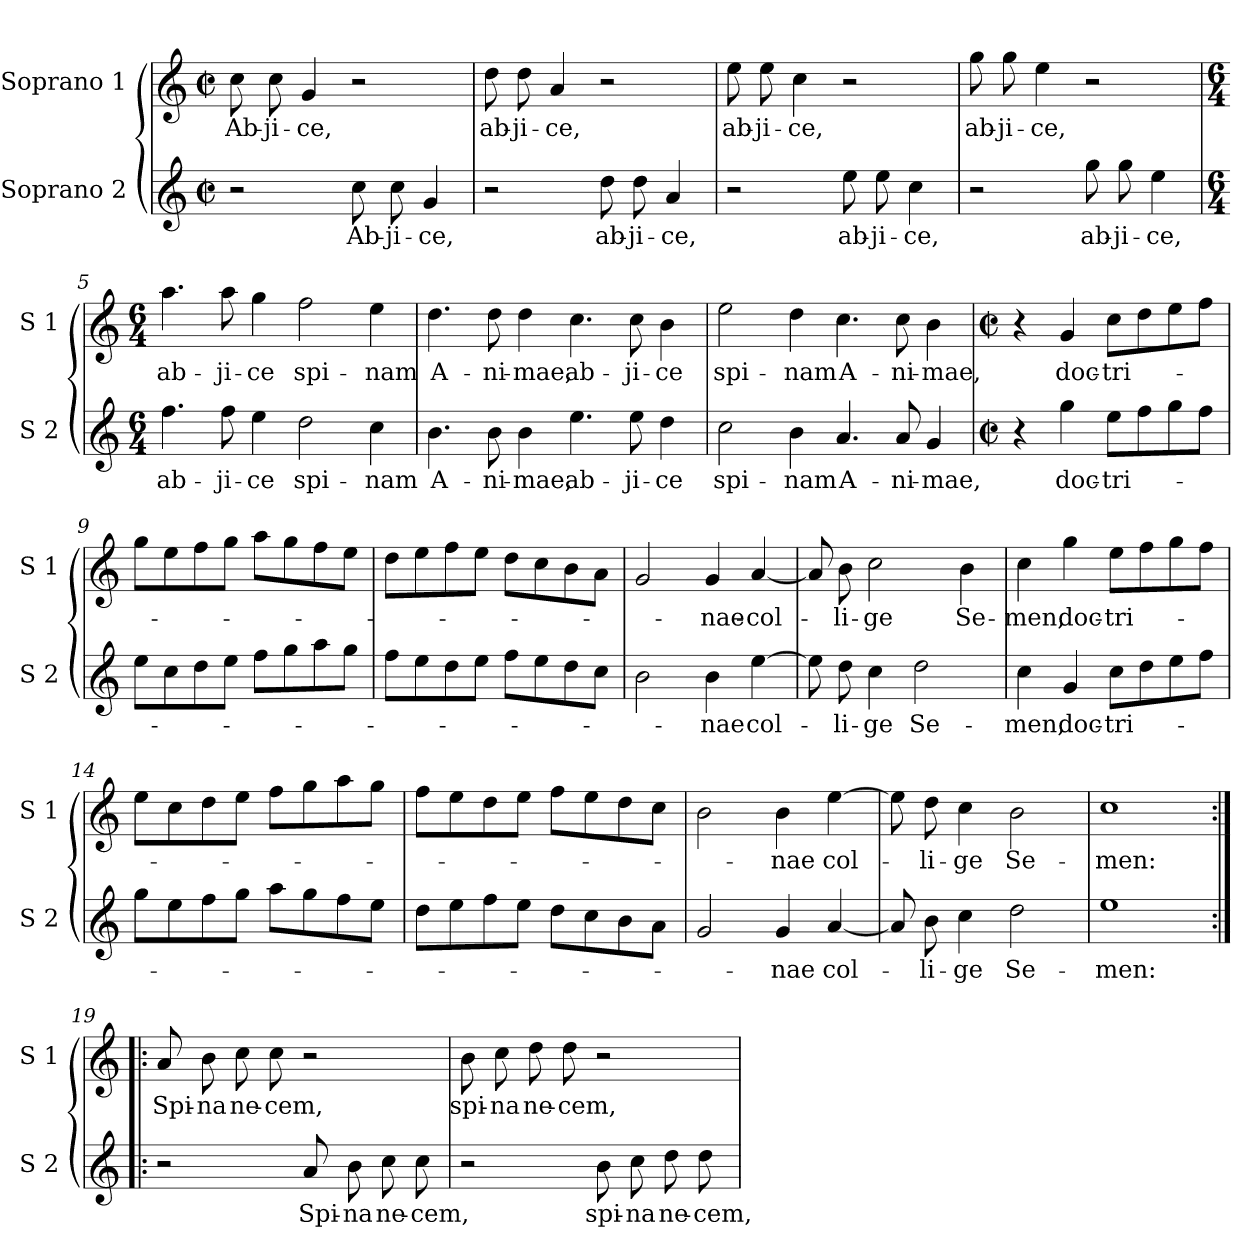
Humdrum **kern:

**kern	**text	**kern	**text
*part2	*part2	*part1	*part1
*staff2	*staff2	*staff1	*staff1
*I"Soprano 2	*	*I"Soprano 1	*
*I'S 2	*	*I'S 1	*
*clefG2	*	*clefG2	*
*k[]	*	*k[]	*
*C:	*	*C:	*
*M2/2	*	*M2/2	*
*met(c|)	*	*met(c|)	*
=1	=1	=1	=1
!	!	!	!LO:LY:b
2r	.	8cc\	Ab-
!	!	!	!LO:LY:b
.	.	8cc\	-ji-
!	!	!	!LO:LY:b
.	.	4g/	-ce,
!	!LO:LY:b	!	!
8cc\	Ab-	2r	.
!	!LO:LY:b	!	!
8cc\	-ji-	.	.
!	!LO:LY:b	!	!
4g/	-ce,	.	.
=2	=2	=2	=2
!	!	!	!LO:LY:b
2r	.	8dd\	ab-
!	!	!	!LO:LY:b
.	.	8dd\	-ji-
!	!	!	!LO:LY:b
.	.	4a/	-ce,
!	!LO:LY:b	!	!
8dd\	ab-	2r	.
!	!LO:LY:b	!	!
8dd\	-ji-	.	.
!	!LO:LY:b	!	!
4a/	-ce,	.	.
=3	=3	=3	=3
!	!	!	!LO:LY:b
2r	.	8ee\	ab-
!	!	!	!LO:LY:b
.	.	8ee\	-ji-
!	!	!	!LO:LY:b
.	.	4cc\	-ce,
!	!LO:LY:b	!	!
8ee\	ab-	2r	.
!	!LO:LY:b	!	!
8ee\	-ji-	.	.
!	!LO:LY:b	!	!
4cc\	-ce,	.	.
=4	=4	=4	=4
!	!	!	!LO:LY:b
2r	.	8gg\	ab-
!	!	!	!LO:LY:b
.	.	8gg\	-ji-
!	!	!	!LO:LY:b
.	.	4ee\	-ce,
!	!LO:LY:b	!	!
8gg\	ab-	2r	.
!	!LO:LY:b	!	!
8gg\	-ji-	.	.
!	!LO:LY:b	!	!
4ee\	-ce,	.	.
!!LO:LB:g=z
=5	=5	=5	=5
*M6/4	*	*M6/4	*
!	!LO:LY:b	!	!LO:LY:b
4.ff\	ab-	4.aa\	ab-
!	!LO:LY:b	!	!LO:LY:b
8ff\	-ji-	8aa\	-ji-
!	!LO:LY:b	!	!LO:LY:b
4ee\	-ce	4gg\	-ce
!	!LO:LY:b	!	!LO:LY:b
2dd\	spi-	2ff\	spi-
!	!LO:LY:b	!	!LO:LY:b
4cc\	-nam	4ee\	-nam
=6	=6	=6	=6
!	!LO:LY:b	!	!LO:LY:b
4.b\	A-	4.dd\	A-
!	!LO:LY:b	!	!LO:LY:b
8b\	-ni-	8dd\	-ni-
!	!LO:LY:b	!	!LO:LY:b
4b\	-mae,	4dd\	-mae,
!	!LO:LY:b	!	!LO:LY:b
4.ee\	ab-	4.cc\	ab-
!	!LO:LY:b	!	!LO:LY:b
8ee\	-ji-	8cc\	-ji-
!	!LO:LY:b	!	!LO:LY:b
4dd\	-ce	4b\	-ce
=7	=7	=7	=7
!	!LO:LY:b	!	!LO:LY:b
2cc\	spi-	2ee\	spi-
!	!LO:LY:b	!	!LO:LY:b
4b\	-nam	4dd\	-nam
!	!LO:LY:b	!	!LO:LY:b
4.a/	A-	4.cc\	A-
!	!LO:LY:b	!	!LO:LY:b
8a/	-ni-	8cc\	-ni-
!	!LO:LY:b	!	!LO:LY:b
4g/	-mae,	4b\	-mae,
=8	=8	=8	=8
*M2/2	*	*M2/2	*
*met(c|)	*	*met(c|)	*
4r	.	4r	.
!	!LO:LY:b	!	!LO:LY:b
4gg\	doc-	4g/	doc-
!	!LO:LY:b	!	!LO:LY:b
8ee\L	-tri-	8cc\L	-tri-
8ff\	.	8dd\	.
8gg\	.	8ee\	.
8ff\J	.	8ff\J	.
!!LO:LB:g=z
=9	=9	=9	=9
8ee\L	.	8gg\L	.
8cc\	.	8ee\	.
8dd\	.	8ff\	.
8ee\J	.	8gg\J	.
8ff\L	.	8aa\L	.
8gg\	.	8gg\	.
8aa\	.	8ff\	.
8gg\J	.	8ee\J	.
=10	=10	=10	=10
8ff\L	.	8dd\L	.
8ee\	.	8ee\	.
8dd\	.	8ff\	.
8ee\J	.	8ee\J	.
8ff\L	.	8dd\L	.
8ee\	.	8cc\	.
8dd\	.	8b\	.
8cc\J	.	8a\J	.
=11	=11	=11	=11
2b\	.	2g/	.
!	!LO:LY:b	!	!LO:LY:b
4b\	-nae	4g/	-nae-
!	!LO:LY:b	!	!LO:LY:b
[4ee\	col-	[4a/	-col-
=12	=12	=12	=12
8ee\]	.	8a/]	.
!	!LO:LY:b	!	!LO:LY:b
8dd\	-li-	8b\	-li-
!	!LO:LY:b	!	!LO:LY:b
4cc\	-ge	2cc\	-ge
!	!LO:LY:b	!	!
2dd\	Se-	.	.
!	!	!	!LO:LY:b
.	.	4b\	Se-
=13	=13	=13	=13
!	!LO:LY:b	!	!LO:LY:b
4cc\	-men,	4cc\	-men,
!	!LO:LY:b	!	!LO:LY:b
4g/	doc-	4gg\	doc-
!	!LO:LY:b	!	!LO:LY:b
8cc\L	-tri-	8ee\L	-tri-
8dd\	.	8ff\	.
8ee\	.	8gg\	.
8ff\J	.	8ff\J	.
!!LO:LB:g=z
=14	=14	=14	=14
8gg\L	.	8ee\L	.
8ee\	.	8cc\	.
8ff\	.	8dd\	.
8gg\J	.	8ee\J	.
8aa\L	.	8ff\L	.
8gg\	.	8gg\	.
8ff\	.	8aa\	.
8ee\J	.	8gg\J	.
=15	=15	=15	=15
8dd\L	.	8ff\L	.
8ee\	.	8ee\	.
8ff\	.	8dd\	.
8ee\J	.	8ee\J	.
8dd\L	.	8ff\L	.
8cc\	.	8ee\	.
8b\	.	8dd\	.
8a\J	.	8cc\J	.
=16	=16	=16	=16
2g/	.	2b\	.
!	!LO:LY:b	!	!LO:LY:b
4g/	-nae	4b\	-nae
!	!LO:LY:b	!	!LO:LY:b
[4a/	col-	[4ee\	col-
=17	=17	=17	=17
8a/]	.	8ee\]	.
!	!LO:LY:b	!	!LO:LY:b
8b\	-li-	8dd\	-li-
!	!LO:LY:b	!	!LO:LY:b
4cc\	-ge	4cc\	-ge
!	!LO:LY:b	!	!LO:LY:b
2dd\	Se-	2b\	Se-
=18	=18	=18	=18
!	!LO:LY:b	!	!LO:LY:b
1ee	-men:	1cc	-men:
!!LO:LB:g=z
=19:|!|:	=19:|!|:	=19:|!|:	=19:|!|:
!	!	!	!LO:LY:b
2r	.	8a/	Spi-
!	!	!	!LO:LY:b
.	.	8b\	-na
!	!	!	!LO:LY:b
.	.	8cc\	ne-
!	!	!	!LO:LY:b
.	.	8cc\	-cem,
!	!LO:LY:b	!	!
8a/	Spi-	2r	.
!	!LO:LY:b	!	!
8b\	-na	.	.
!	!LO:LY:b	!	!
8cc\	ne-	.	.
!	!LO:LY:b	!	!
8cc\	-cem,	.	.
=20	=20	=20	=20
!	!	!	!LO:LY:b
2r	.	8b\	spi-
!	!	!	!LO:LY:b
.	.	8cc\	-na
!	!	!	!LO:LY:b
.	.	8dd\	ne-
!	!	!	!LO:LY:b
.	.	8dd\	-cem,
!	!LO:LY:b	!	!
8b\	spi-	2r	.
!	!LO:LY:b	!	!
8cc\	-na	.	.
!	!LO:LY:b	!	!
8dd\	ne-	.	.
!	!LO:LY:b	!	!
8dd\	-cem,	.	.
=	=	=	=
*-	*-	*-	*-
